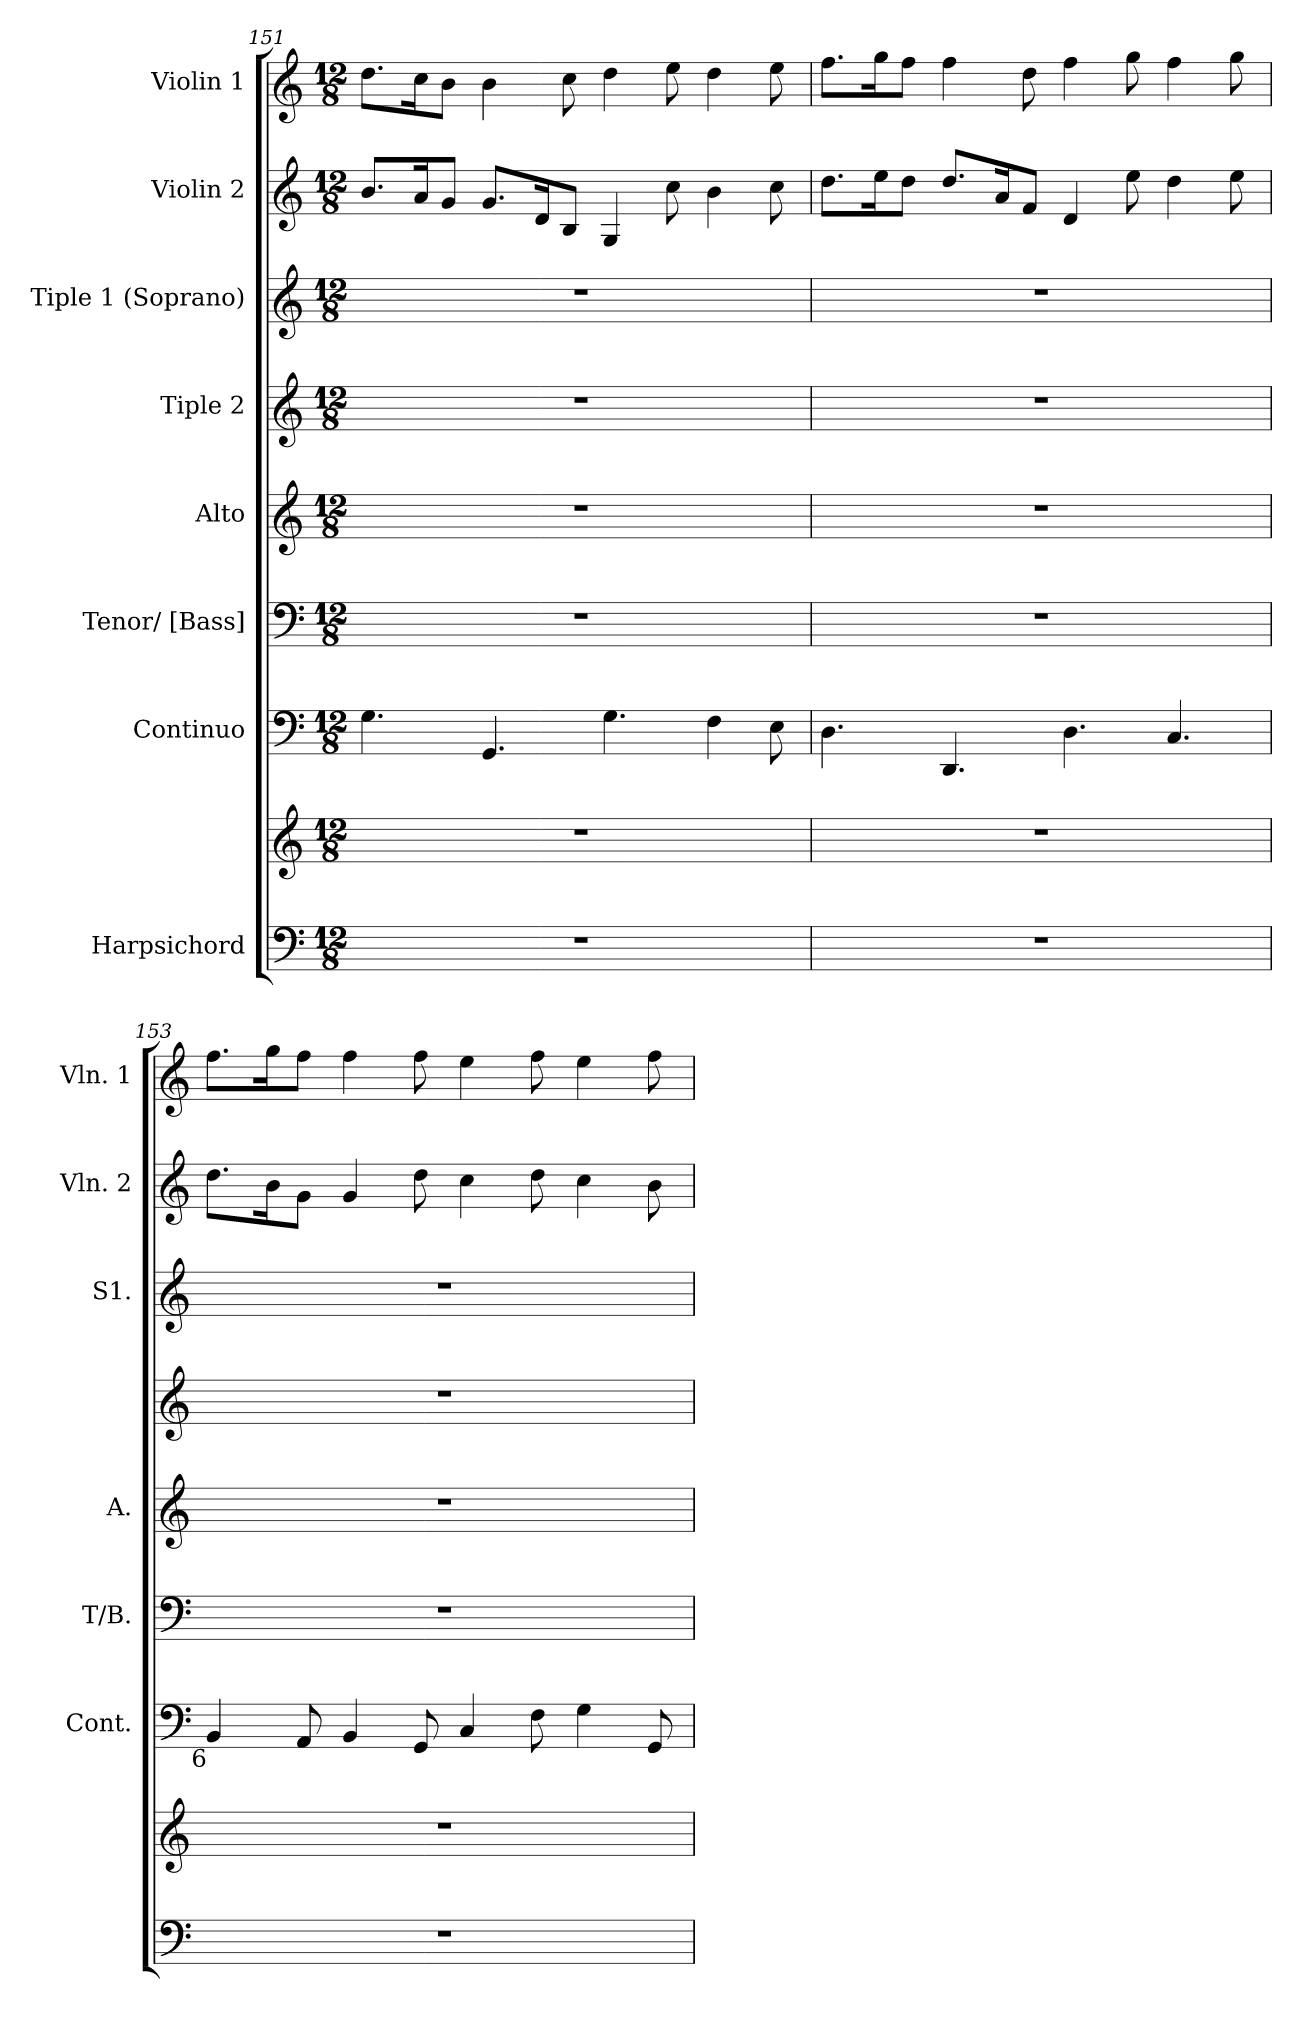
**kern	**kern	**kern	**kern	**kern	**kern	**kern	**kern	**kern
*part8	*part8	*part7	*part6	*part5	*part4	*part3	*part2	*part1
*staff9	*staff8	*staff7	*staff6	*staff5	*staff4	*staff3	*staff2	*staff1
*I"Harpsichord	*	*I"Continuo	*I"Tenor/ [Bass]	*I"Alto	*I"Tiple 2	*I"Tiple 1 (Soprano)	*I"Violin 2	*I"Violin 1
*	*	*I'Cont.	*I'T/B.	*I'A.	*	*I'S1.	*I'Vln. 2	*I'Vln. 1
*clefF4	*clefG2	*clefF4	*clefF4	*clefG2	*clefG2	*clefG2	*clefG2	*clefG2
*k[]	*k[]	*k[]	*k[]	*k[]	*k[]	*k[]	*k[]	*k[]
*C:	*C:	*C:	*C:	*C:	*C:	*C:	*C:	*C:
*M12/8	*M12/8	*M12/8	*M12/8	*M12/8	*M12/8	*M12/8	*M12/8	*M12/8
=151	=151	=151	=151	=151	=151	=151	=151	=151
!LO:N:vis=1	!LO:N:vis=1	!	!LO:N:vis=1	!LO:N:vis=1	!LO:N:vis=1	!LO:N:vis=1	!	!
1.r	1.r	4.Gi\	1.r	1.r	1.r	1.r	8.bi/L	8.ddi\L
.	.	.	.	.	.	.	16ai/k	16cci\k
.	.	.	.	.	.	.	8gi/J	8bi\J
.	.	4.GGi/	.	.	.	.	8.gi/L	4bi\
.	.	.	.	.	.	.	16di/k	.
.	.	.	.	.	.	.	8Bi/J	8cci\
.	.	4.Gi\	.	.	.	.	4Gi/	4ddi\
.	.	.	.	.	.	.	8cci\	8eei\
.	.	4Fi\	.	.	.	.	4bi\	4ddi\
.	.	8Ei\	.	.	.	.	8cci\	8eei\
!!LO:LB:g=z
=152	=152	=152	=152	=152	=152	=152	=152	=152
!LO:N:vis=1	!LO:N:vis=1	!	!LO:N:vis=1	!LO:N:vis=1	!LO:N:vis=1	!LO:N:vis=1	!	!
1.r	1.r	4.Di\	1.r	1.r	1.r	1.r	8.ddi\L	8.ffi\L
.	.	.	.	.	.	.	16eei\k	16ggi\k
.	.	.	.	.	.	.	8ddi\J	8ffi\J
.	.	4.DDi/	.	.	.	.	8.ddi/L	4ffi\
.	.	.	.	.	.	.	16ai/k	.
.	.	.	.	.	.	.	8fi/J	8ddi\
.	.	4.Di\	.	.	.	.	4di/	4ffi\
.	.	.	.	.	.	.	8eei\	8ggi\
.	.	4.Ci/	.	.	.	.	4ddi\	4ffi\
.	.	.	.	.	.	.	8eei\	8ggi\
=153	=153	=153	=153	=153	=153	=153	=153	=153
!	!	!LO:TX:b:rj:t=6	!	!	!	!	!	!
!LO:N:vis=1	!LO:N:vis=1	!	!LO:N:vis=1	!LO:N:vis=1	!LO:N:vis=1	!LO:N:vis=1	!	!
1.r	1.r	4BBi/	1.r	1.r	1.r	1.r	8.ddi\L	8.ffi\L
.	.	.	.	.	.	.	16bi\k	16ggi\k
.	.	8AAi/	.	.	.	.	8gi\J	8ffi\J
.	.	4BBi/	.	.	.	.	4gi/	4ffi\
.	.	8GGi/	.	.	.	.	8ddi\	8ffi\
.	.	4Ci/	.	.	.	.	4cci\	4eei\
.	.	8Fi\	.	.	.	.	8ddi\	8ffi\
.	.	4Gi\	.	.	.	.	4cci\	4eei\
.	.	8GGi/	.	.	.	.	8bi\	8ffi\
=	=	=	=	=	=	=	=	=
*-	*-	*-	*-	*-	*-	*-	*-	*-
